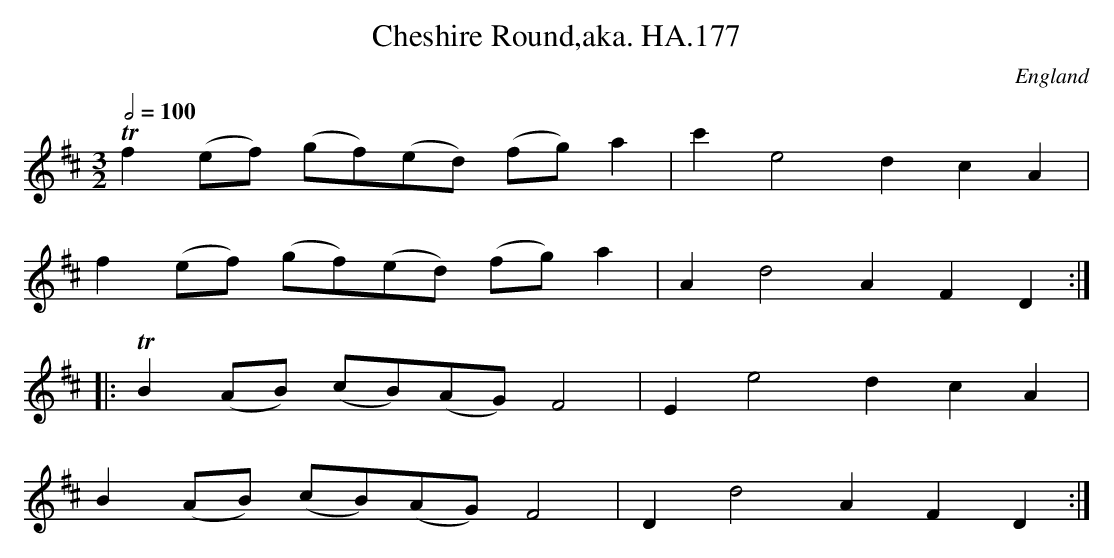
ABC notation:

X:1
T:Cheshire Round,aka. HA.177
M:3/2
L:1/8
Q:1/2=100
O:England
K:D major
Tf2(ef) (gf)(ed) (fg)a2|c'2e4d2c2A2|!
f2(ef) (gf)(ed) (fg)a2|A2d4A2F2D2:|!
|:TB2(AB) (cB)(AG)F4|E2e4d2c2A2|!
B2(AB) (cB)(AG) F4|D2d4A2F2D2:|
